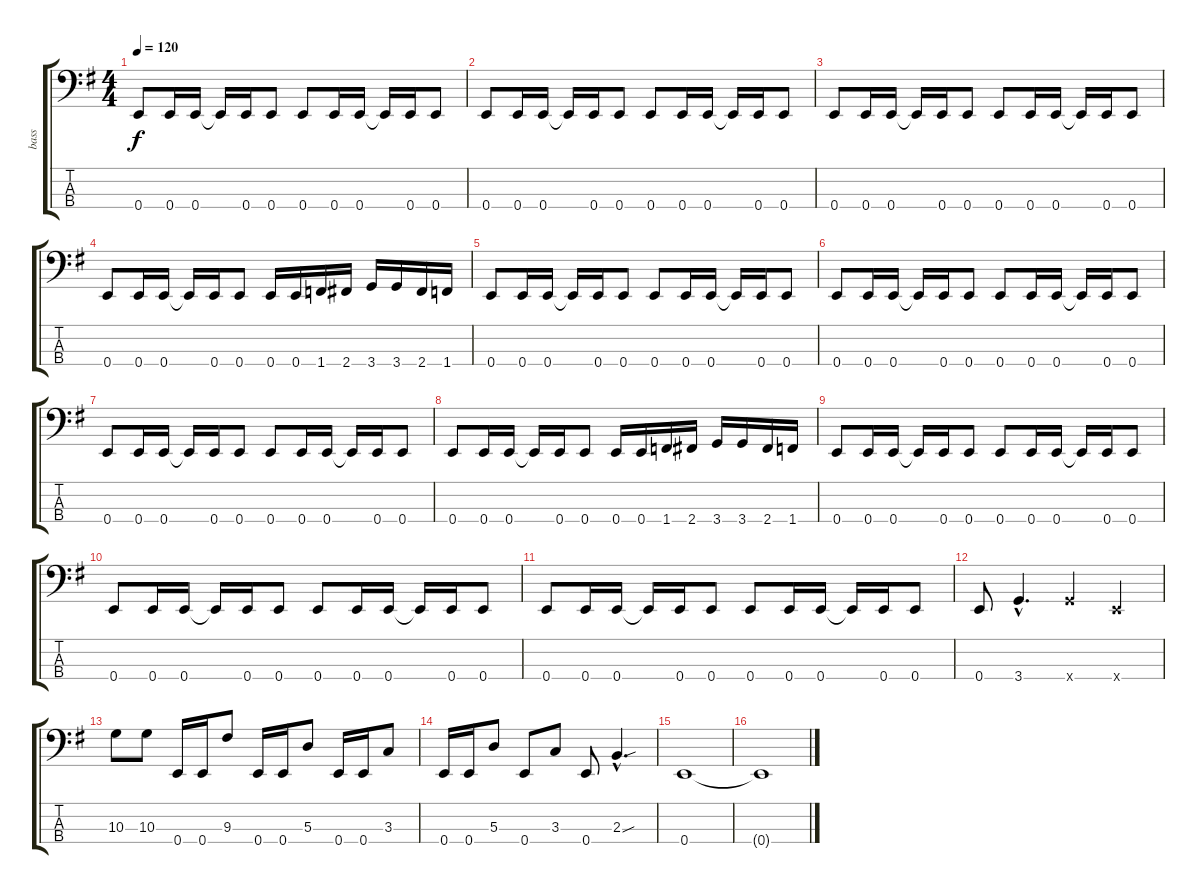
\track ("bass" "bass") {instrument acousticguitarnylon}
\staff {score tabs}
\tuning (G2 D2 A1 E1) {hide}
\ts (4 4)
\tempo 120
\clef f4
\ks eminor
0.4.8{dy f} 0.4.16 0.4.16 0.4{t}.16 0.4.16 0.4.8 0.4.8 0.4.16 0.4.16 0.4{t}.16 0.4.16 0.4.8 |
0.4.8 0.4.16 0.4.16 0.4{t}.16 0.4.16 0.4.8 0.4.8 0.4.16 0.4.16 0.4{t}.16 0.4.16 0.4.8 |
0.4.8 0.4.16 0.4.16 0.4{t}.16 0.4.16 0.4.8 0.4.8 0.4.16 0.4.16 0.4{t}.16 0.4.16 0.4.8 |
0.4.8 0.4.16 0.4.16 0.4{t}.16 0.4.16 0.4.8 0.4.16 0.4.16 1.4.16 2.4.16 3.4.16 3.4.16 2.4.16 1.4.16 |
0.4.8 0.4.16 0.4.16 0.4{t}.16 0.4.16 0.4.8 0.4.8 0.4.16 0.4.16 0.4{t}.16 0.4.16 0.4.8 |
0.4.8 0.4.16 0.4.16 0.4{t}.16 0.4.16 0.4.8 0.4.8 0.4.16 0.4.16 0.4{t}.16 0.4.16 0.4.8 |
0.4.8 0.4.16 0.4.16 0.4{t}.16 0.4.16 0.4.8 0.4.8 0.4.16 0.4.16 0.4{t}.16 0.4.16 0.4.8 |
0.4.8 0.4.16 0.4.16 0.4{t}.16 0.4.16 0.4.8 0.4.16 0.4.16 1.4.16 2.4.16 3.4.16 3.4.16 2.4.16 1.4.16 |
0.4.8 0.4.16 0.4.16 0.4{t}.16 0.4.16 0.4.8 0.4.8 0.4.16 0.4.16 0.4{t}.16 0.4.16 0.4.8 |
0.4.8 0.4.16 0.4.16 0.4{t}.16 0.4.16 0.4.8 0.4.8 0.4.16 0.4.16 0.4{t}.16 0.4.16 0.4.8 |
0.4.8 0.4.16 0.4.16 0.4{t}.16 0.4.16 0.4.8 0.4.8 0.4.16 0.4.16 0.4{t}.16 0.4.16 0.4.8 |
0.4.8 3.4{hac}.4{d} 3.4{x}.4 0.4{x}.4 |
10.3.8 10.3.8 0.4.16 0.4.16 9.3.8 0.4.16 0.4.16 5.3.8 0.4.16 0.4.16 3.3.8 |
0.4.16 0.4.16 5.3.8 0.4.8 3.3.8 0.4.8 2.3{sou hac}.4{d} |
0.4.1 |
0.4{t}.1
